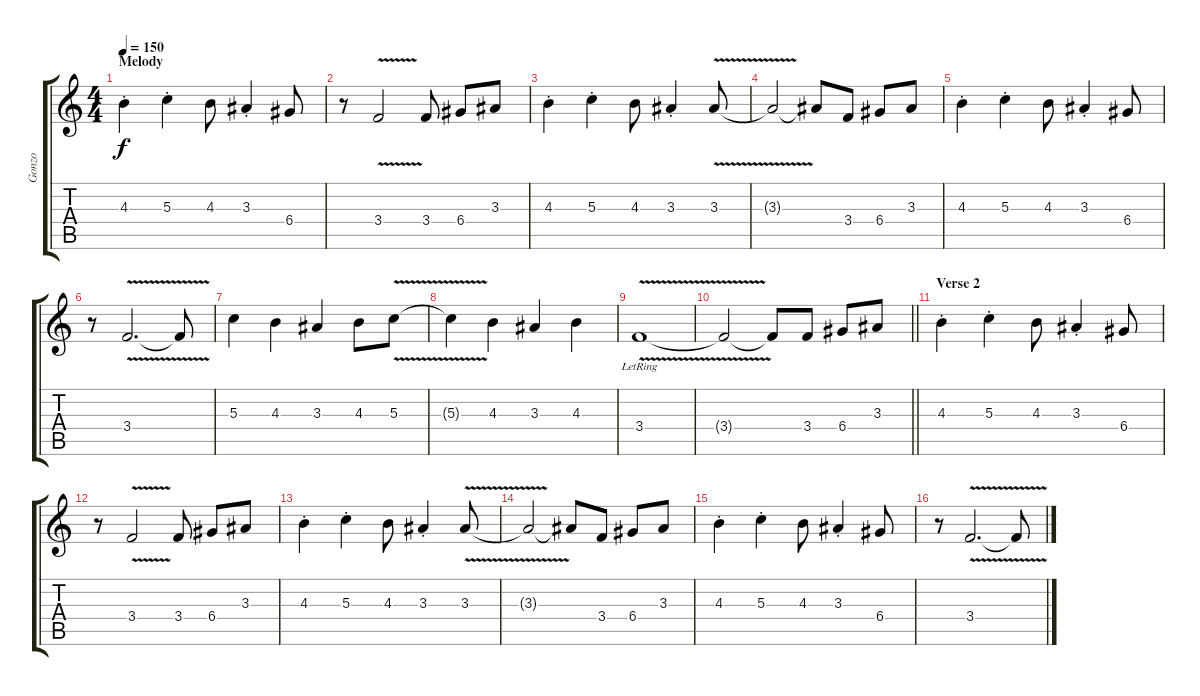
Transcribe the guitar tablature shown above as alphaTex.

\track ("Gonzo" "Gonzo") {instrument electricguitarmuted}
\staff {score tabs}
\tuning (E4 B3 G3 D3 A2 E2) {hide}
\ts (4 4)
\section ("" "Melody")
\tempo 150
\clef g2
\ks c
4.3{st}.4{dy f} 5.3{st}.4 4.3.8 3.3{st}.4 6.4.8 |
r.8 3.4{v}.2 3.4.8 6.4.8 3.3.8 |
4.3{st}.4 5.3{st}.4 4.3.8 3.3{st}.4 3.3{v}.8 |
3.3{t}.2 3.3{t}.8 3.4.8 6.4.8 3.3.8 |
4.3{st}.4 5.3{st}.4 4.3.8 3.3{st}.4 6.4.8 |
r.8 3.4{v}.2{d} 3.4{t}.8 |
5.3.4 4.3.4 3.3.4 4.3.8 5.3{v}.8 |
5.3{t}.4 4.3.4 3.3.4 4.3.4 |
3.4{v lr}.1 |
\barLineRight lightlight
3.4{t}.2 3.4{t}.8 3.4.8 6.4.8 3.3.8 |
\section ("" "Verse 2")
4.3{st}.4 5.3{st}.4 4.3.8 3.3{st}.4 6.4.8 |
r.8 3.4{v}.2 3.4.8 6.4.8 3.3.8 |
4.3{st}.4 5.3{st}.4 4.3.8 3.3{st}.4 3.3{v}.8 |
3.3{t}.2 3.3{t}.8 3.4.8 6.4.8 3.3.8 |
4.3{st}.4 5.3{st}.4 4.3.8 3.3{st}.4 6.4.8 |
r.8 3.4{v}.2{d} 3.4{t}.8
